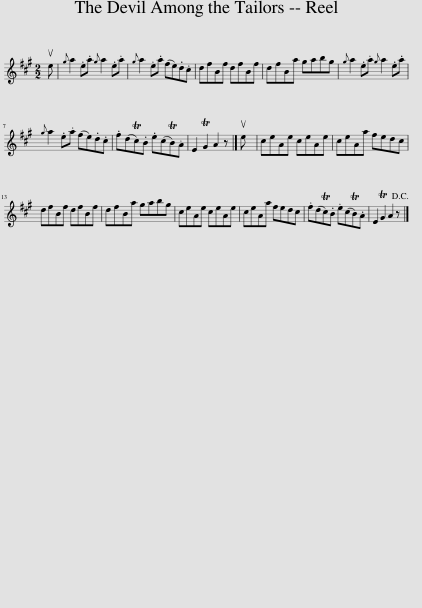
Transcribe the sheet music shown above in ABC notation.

X:1
L:1/8
M:2/2
I:linebreak $
K:A
V:1 treble
V:1
 ue |{g} a2 .e.a{g} a2 .e.a |{g} a2 .e.a (fe).d.c | dfBf dfBf | dfBa gabg | %5
{g} a2 .e.a{g} a2 .e.a |${g} a2 .e.a (fe).d.c | .f(dTc).B .e(cTB).A | E2 TG2 A2 z |] ue | %10
 ceAe ceAe | ceAa fedc |$ dfBf dfBf | dfBa gabg | ceAe ceAe | %15
 ceAa fedc | .f(dTc).B .e(cTB).A | E2 TG2 A2 z!D.C.! |] %18
